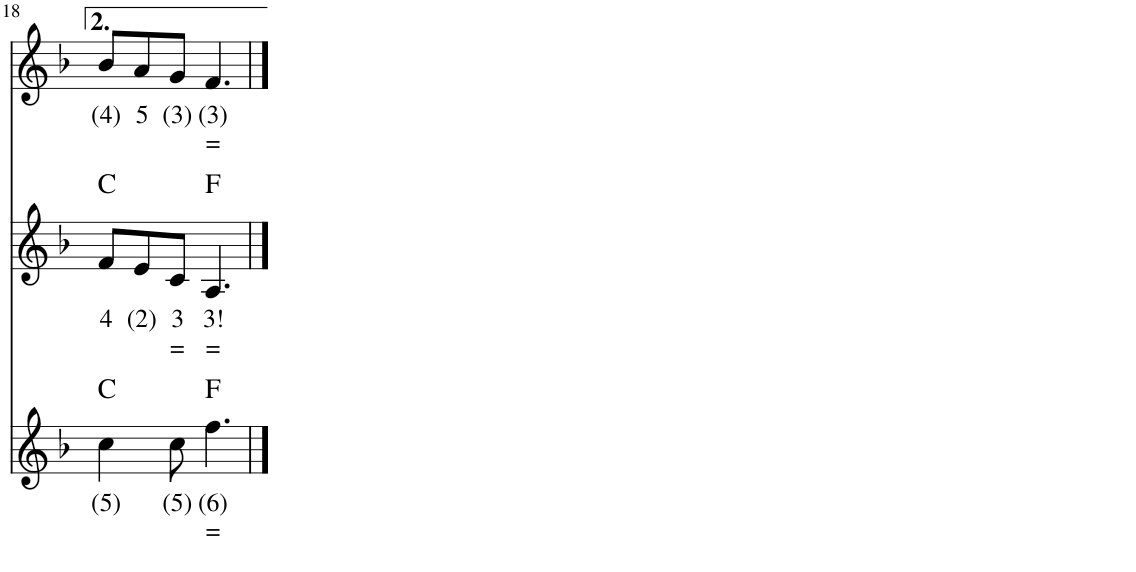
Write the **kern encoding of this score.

**kern	**text	**text	**harte	**kern	**text	**text	**harte	**kern	**text	**text
*part3	*part3	*part3	*part3	*part2	*part2	*part2	*part2	*part1	*part1	*part1
*staff3	*staff3	*staff3	*	*staff2	*staff2	*staff2	*	*staff1	*staff1	*staff1
*I"Bassoon	*	*	*	*I"Oboe	*	*	*	*I"Flute	*	*
!!LO:PB:g=z
*clefG2	*	*	*	*clefG2	*	*	*	*clefG2	*	*
*k[b-]	*	*	*	*k[b-]	*	*	*	*k[b-]	*	*
*M6/8	*	*	*	*M6/8	*	*	*	*M6/8	*	*
=18	=18	=18	=18	=18	=18	=18	=18	=18	=18	=18
!	!LO:LY:b	!	!	!	!LO:LY:b	!	!	!	!LO:LY:b	!
4cc\	(5)	.	C:maj	8f/L	4	.	C:maj	8b-/L	(4)	.
!	!	!	!	!	!LO:LY:b	!	!	!	!LO:LY:b	!
.	.	.	.	8e/	(2)	.	.	8a/	5	.
!	!LO:LY:b	!	!	!	!LO:LY:b	!LO:LY:b	!	!	!LO:LY:b	!
8cc\	(5)	.	.	8c/J	3	=	.	8g/J	(3)	.
!	!LO:LY:b	!LO:LY:b	!	!	!LO:LY:b	!LO:LY:b	!	!	!LO:LY:b	!LO:LY:b
4.ff\	(6)	=	F:maj	4.A/	3!	=	F:maj	4.f/	(3)	=
==	==	==	==	==	==	==	==	==	==	==
*-	*-	*-	*-	*-	*-	*-	*-	*-	*-	*-
